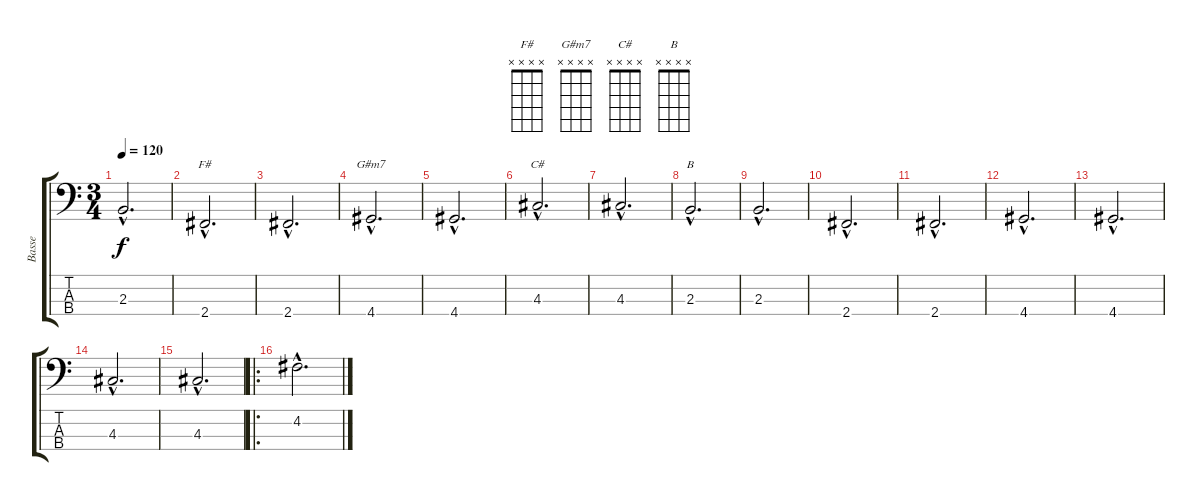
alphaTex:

\track ("Basse" "Basse") {instrument electricbasspick}
\staff {score tabs}
\tuning (G2 D2 A1 E1) {hide}
\chord ("F#" x x x x) {firstfret 0}
\chord ("G#m7" x x x x) {firstfret 0}
\chord ("C#" x x x x) {firstfret 0}
\chord ("B" x x x x) {firstfret 0}
\ts (3 4)
\tempo 120
\clef f4
\ks c
2.3{hac}.2{d dy f} |
2.4{hac}.2{d ch "F#"} |
2.4{hac}.2{d} |
4.4{hac}.2{d ch "G#m7"} |
4.4{hac}.2{d} |
4.3{hac}.2{d ch "C#"} |
4.3{hac}.2{d} |
2.3{hac}.2{d ch "B"} |
2.3{hac}.2{d} |
2.4{hac}.2{d} |
2.4{hac}.2{d} |
4.4{hac}.2{d} |
4.4{hac}.2{d} |
4.3{hac}.2{d} |
4.3{hac}.2{d} |
\ro
4.2{hac}.2{d}
